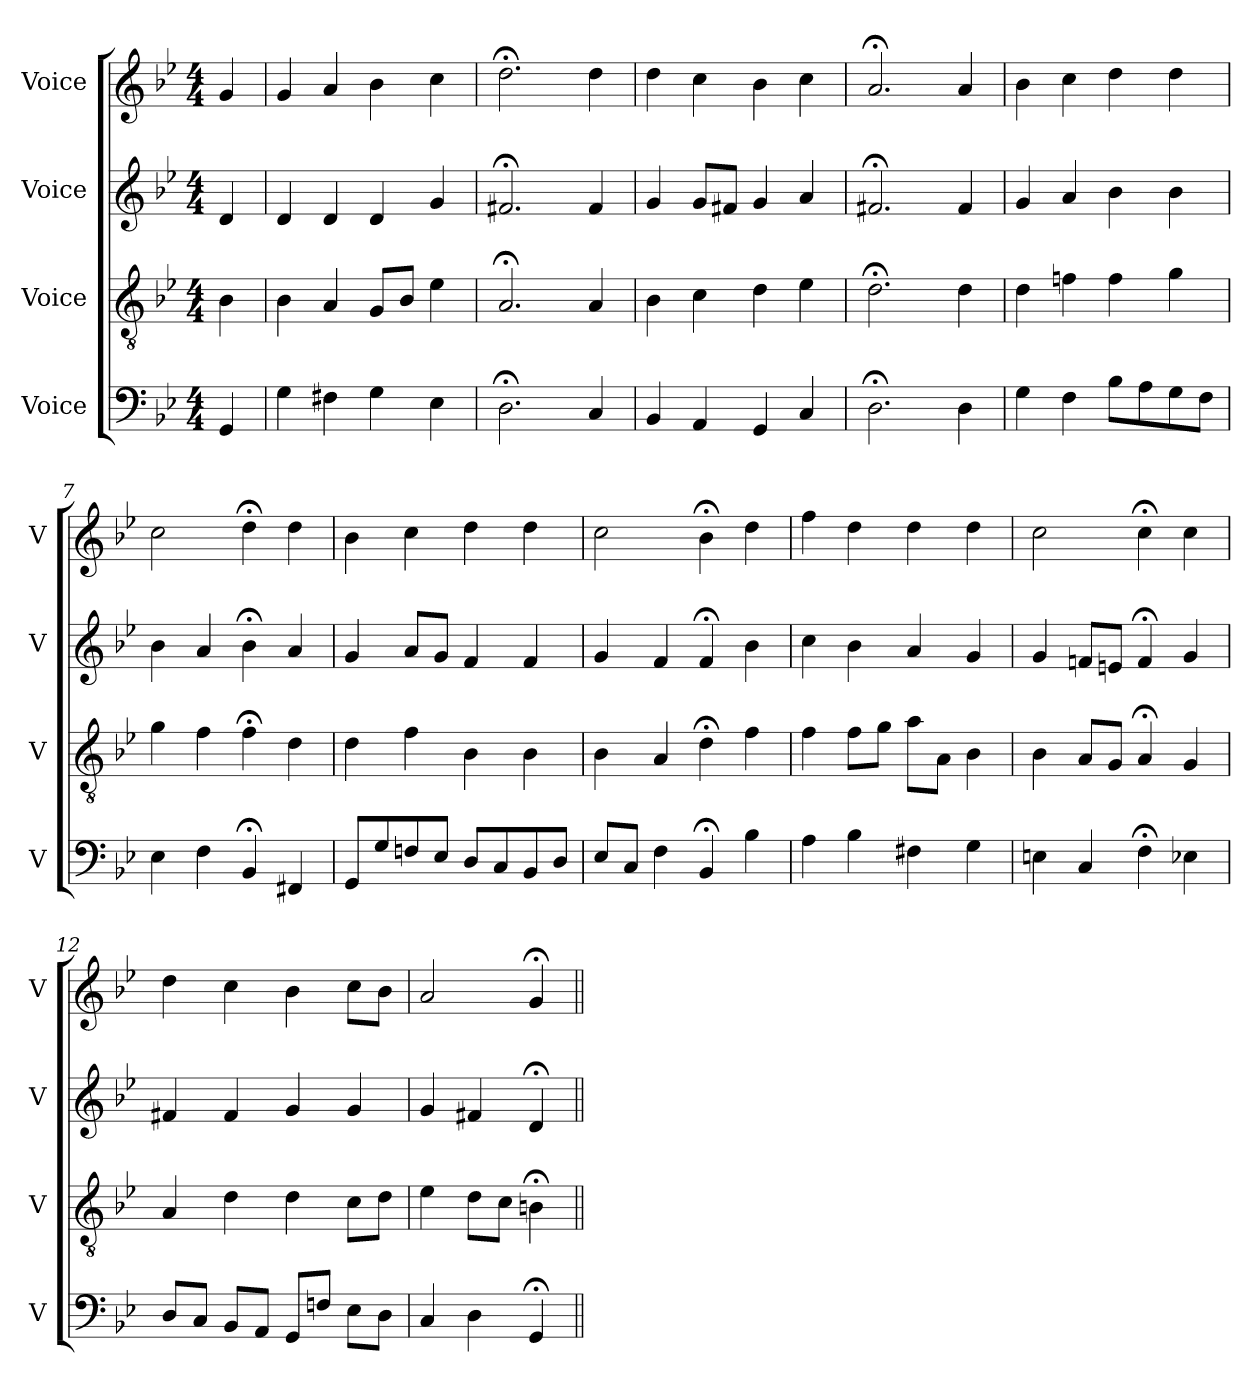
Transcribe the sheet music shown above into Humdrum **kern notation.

**kern	**kern	**kern	**kern
*part4	*part3	*part2	*part1
*staff4	*staff3	*staff2	*staff1
*I"Voice	*I"Voice	*I"Voice	*I"Voice
*I'V	*I'V	*I'V	*I'V
*clefF4	*clefGv2	*clefG2	*clefG2
*k[b-e-]	*k[b-e-]	*k[b-e-]	*k[b-e-]
*M4/4	*M4/4	*M4/4	*M4/4
*MM100	*MM100	*MM100	*MM100
=1	=1	=1	=1
4GG/	4B-\	4d/	4g/
=2	=2	=2	=2
4G\	4B-\	4d/	4g/
4F#X\	4A/	4d/	4a/
4G\	8G/L	4d/	4b-\
.	8B-/J	.	.
4E-\	4e-\	4g/	4cc\
=3	=3	=3	=3
2.D;\	2.A;/	2.f#X;/	2.dd;\
4C/	4A/	4f#/	4dd\
=4	=4	=4	=4
4BB-/	4B-\	4g/	4dd\
4AA/	4c\	8g/L	4cc\
.	.	8f#X/J	.
4GG/	4d\	4g/	4b-\
4C/	4e-\	4a/	4cc\
=5	=5	=5	=5
2.D;\	2.d;\	2.f#X;/	2.a;/
4D\	4d\	4f#/	4a/
=6	=6	=6	=6
4G\	4d\	4g/	4b-\
4F\	4fn\	4a/	4cc\
8B-\L	4f\	4b-\	4dd\
8A\	.	.	.
8G\	4g\	4b-\	4dd\
8F\J	.	.	.
=7	=7	=7	=7
4E-\	4g\	4b-\	2cc\
4F\	4f\	4a/	.
4BB-;/	4f;\	4b-;\	4dd;\
4FF#X/	4d\	4a/	4dd\
=8	=8	=8	=8
8GG/L	4d\	4g/	4b-\
8G/	.	.	.
8Fn/	4f\	8a/L	4cc\
8E-/J	.	8g/J	.
8D/L	4B-\	4f/	4dd\
8C/	.	.	.
8BB-/	4B-\	4f/	4dd\
8D/J	.	.	.
!!LO:LB:g=z
=9	=9	=9	=9
8E-/L	4B-\	4g/	2cc\
8C/J	.	.	.
4F\	4A/	4f/	.
4BB-;/	4d;\	4f;/	4b-;\
4B-\	4f\	4b-\	4dd\
=10	=10	=10	=10
4A\	4f\	4cc\	4ff\
4B-\	8f\L	4b-\	4dd\
.	8g\J	.	.
4F#X\	8a\L	4a/	4dd\
.	8A\J	.	.
4G\	4B-\	4g/	4dd\
=11	=11	=11	=11
4En\	4B-\	4g/	2cc\
4C/	8A/L	8fn/L	.
.	8G/J	8en/J	.
4F;\	4A;/	4f;/	4cc;\
4E-X\	4G/	4g/	4cc\
=12	=12	=12	=12
8D/L	4A/	4f#X/	4dd\
8C/J	.	.	.
8BB-/L	4d\	4f#/	4cc\
8AA/J	.	.	.
8GG/L	4d\	4g/	4b-\
8Fn/J	.	.	.
8E-\L	8c\L	4g/	8cc\L
8D\J	8d\J	.	8b-\J
=13	=13	=13	=13
4C/	4e-\	4g/	2a/
4D\	8d\L	4f#X/	.
.	8c\J	.	.
4GG;/	4Bn;\	4d;/	4g;/
=||	=||	=||	=||
*-	*-	*-	*-
